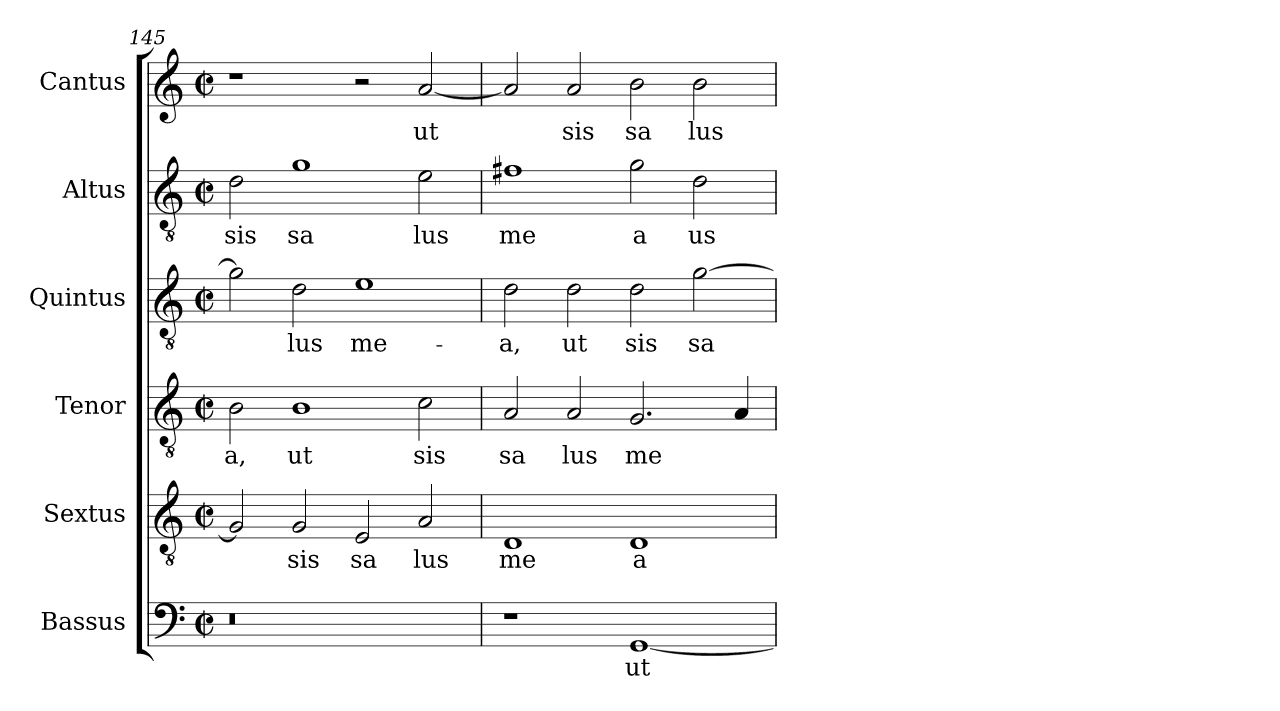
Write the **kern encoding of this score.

**kern	**text	**kern	**text	**kern	**text	**kern	**text	**kern	**text	**kern	**text
*part6	*part6	*part5	*part5	*part4	*part4	*part3	*part3	*part2	*part2	*part1	*part1
*staff6	*staff6	*staff5	*staff5	*staff4	*staff4	*staff3	*staff3	*staff2	*staff2	*staff1	*staff1
*I"Bassus	*	*I"Sextus	*	*I"Tenor	*	*I"Quintus	*	*I"Altus	*	*I"Cantus	*
!!LO:PB:g=z
*clefF4	*	*clefGv2	*	*clefGv2	*	*clefGv2	*	*clefGv2	*	*clefG2	*
*	*	*	*	*k[]	*	*	*	*	*	*	*
*	*	*	*	*C:	*	*	*	*	*	*	*
*M2/2	*	*M2/2	*	*M2/2	*	*M2/2	*	*M2/2	*	*M2/2	*
*met(c|)	*	*met(c|)	*	*met(c|)	*	*met(c|)	*	*met(c|)	*	*met(c|)	*
=145	=145	=145	=145	=145	=145	=145	=145	=145	=145	=145	=145
!	!	!	!	!	!LO:LY:b:cj	!	!	!	!LO:LY:b:cj	!	!
0r	.	2G/]	.	2B\	a,	2g\]	.	2d\	sis	1r	.
!	!	!	!LO:LY:b:cj	!	!LO:LY:b:cj	!	!LO:LY:b:cj	!	!LO:LY:b:cj	!	!
.	.	2G/	sis	1B	ut	2d\	lus	1g	sa	.	.
!	!	!	!LO:LY:b:cj	!	!	!	!LO:LY:b:cj	!	!	!	!
.	.	2E/	sa	.	.	1e	me-	.	.	2r	.
!	!	!	!LO:LY:b:cj	!	!LO:LY:b:cj	!	!	!	!LO:LY:b:cj	!	!LO:LY:b:cj
.	.	2A/	lus	2c\	sis	.	.	2e\	lus	[<2a/	ut
=146	=146	=146	=146	=146	=146	=146	=146	=146	=146	=146	=146
!	!	!	!LO:LY:b:cj	!	!LO:LY:b:cj	!	!LO:LY:b:cj	!	!LO:LY:b:cj	!	!
1r	.	1D	me	2A/	sa	2d\	-a,	1f#X	me	2a/]	.
!	!	!	!	!	!LO:LY:b:cj	!	!LO:LY:b:cj	!	!	!	!LO:LY:b:cj
.	.	.	.	2A/	lus	2d\	ut	.	.	2a/	sis
!	!LO:LY:b:cj	!	!LO:LY:b:rj	!	!LO:LY:b	!	!LO:LY:b:cj	!	!LO:LY:b:cj	!	!LO:LY:b:cj
[<1GG	ut	1D	a	2.G/	me	2d\	sis	2g\	a	2b\	sa
!	!	!	!	!	!	!	!LO:LY:b:cj	!	!LO:LY:b:cj	!	!LO:LY:b:cj
.	.	.	.	.	.	[>2g\	sa-	2d\	us	2b\	lus
.	.	.	.	4A/	.	.	.	.	.	.	.
=	=	=	=	=	=	=	=	=	=	=	=
*-	*-	*-	*-	*-	*-	*-	*-	*-	*-	*-	*-
